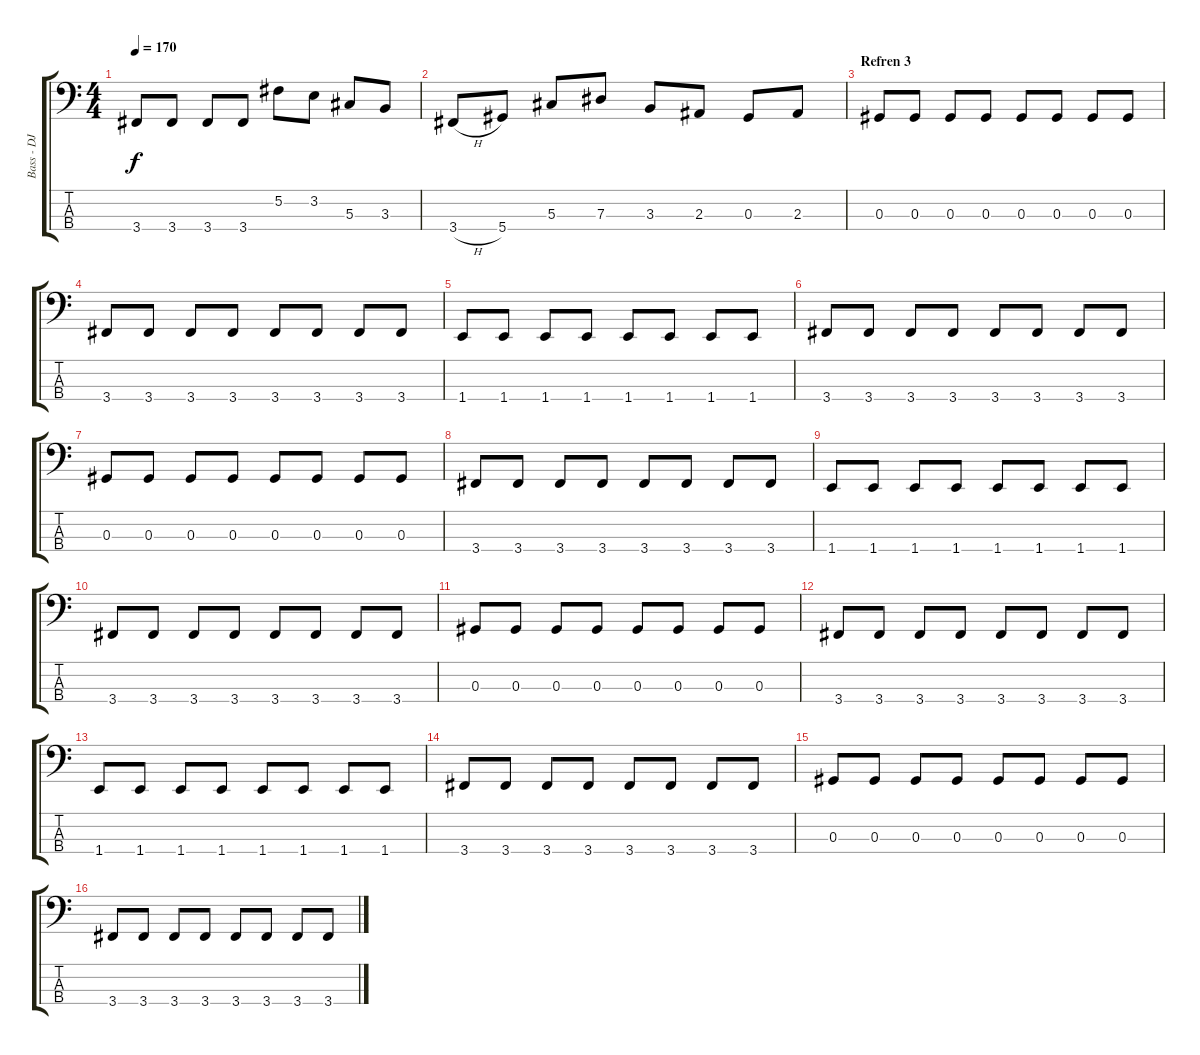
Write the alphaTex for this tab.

\track ("Bass - DJ" "Bass - DJ") {instrument electricbassfinger}
\staff {score tabs}
\tuning (Gb2 Db2 Ab1 Eb1) {hide}
\ts (4 4)
\tempo 170
\clef f4
\ks c
3.4.8{dy f} 3.4.8 3.4.8 3.4.8 5.2.8 3.2.8 5.3.8 3.3.8 |
3.4{h}.8 5.4.8 5.3.8 7.3.8 3.3.8 2.3.8 0.3.8 2.3.8 |
\section ("" "Refren 3")
0.3.8 0.3.8 0.3.8 0.3.8 0.3.8 0.3.8 0.3.8 0.3.8 |
3.4.8 3.4.8 3.4.8 3.4.8 3.4.8 3.4.8 3.4.8 3.4.8 |
1.4.8 1.4.8 1.4.8 1.4.8 1.4.8 1.4.8 1.4.8 1.4.8 |
3.4.8 3.4.8 3.4.8 3.4.8 3.4.8 3.4.8 3.4.8 3.4.8 |
0.3.8 0.3.8 0.3.8 0.3.8 0.3.8 0.3.8 0.3.8 0.3.8 |
3.4.8 3.4.8 3.4.8 3.4.8 3.4.8 3.4.8 3.4.8 3.4.8 |
1.4.8 1.4.8 1.4.8 1.4.8 1.4.8 1.4.8 1.4.8 1.4.8 |
3.4.8 3.4.8 3.4.8 3.4.8 3.4.8 3.4.8 3.4.8 3.4.8 |
0.3.8 0.3.8 0.3.8 0.3.8 0.3.8 0.3.8 0.3.8 0.3.8 |
3.4.8 3.4.8 3.4.8 3.4.8 3.4.8 3.4.8 3.4.8 3.4.8 |
1.4.8 1.4.8 1.4.8 1.4.8 1.4.8 1.4.8 1.4.8 1.4.8 |
3.4.8 3.4.8 3.4.8 3.4.8 3.4.8 3.4.8 3.4.8 3.4.8 |
0.3.8 0.3.8 0.3.8 0.3.8 0.3.8 0.3.8 0.3.8 0.3.8 |
3.4.8 3.4.8 3.4.8 3.4.8 3.4.8 3.4.8 3.4.8 3.4.8
